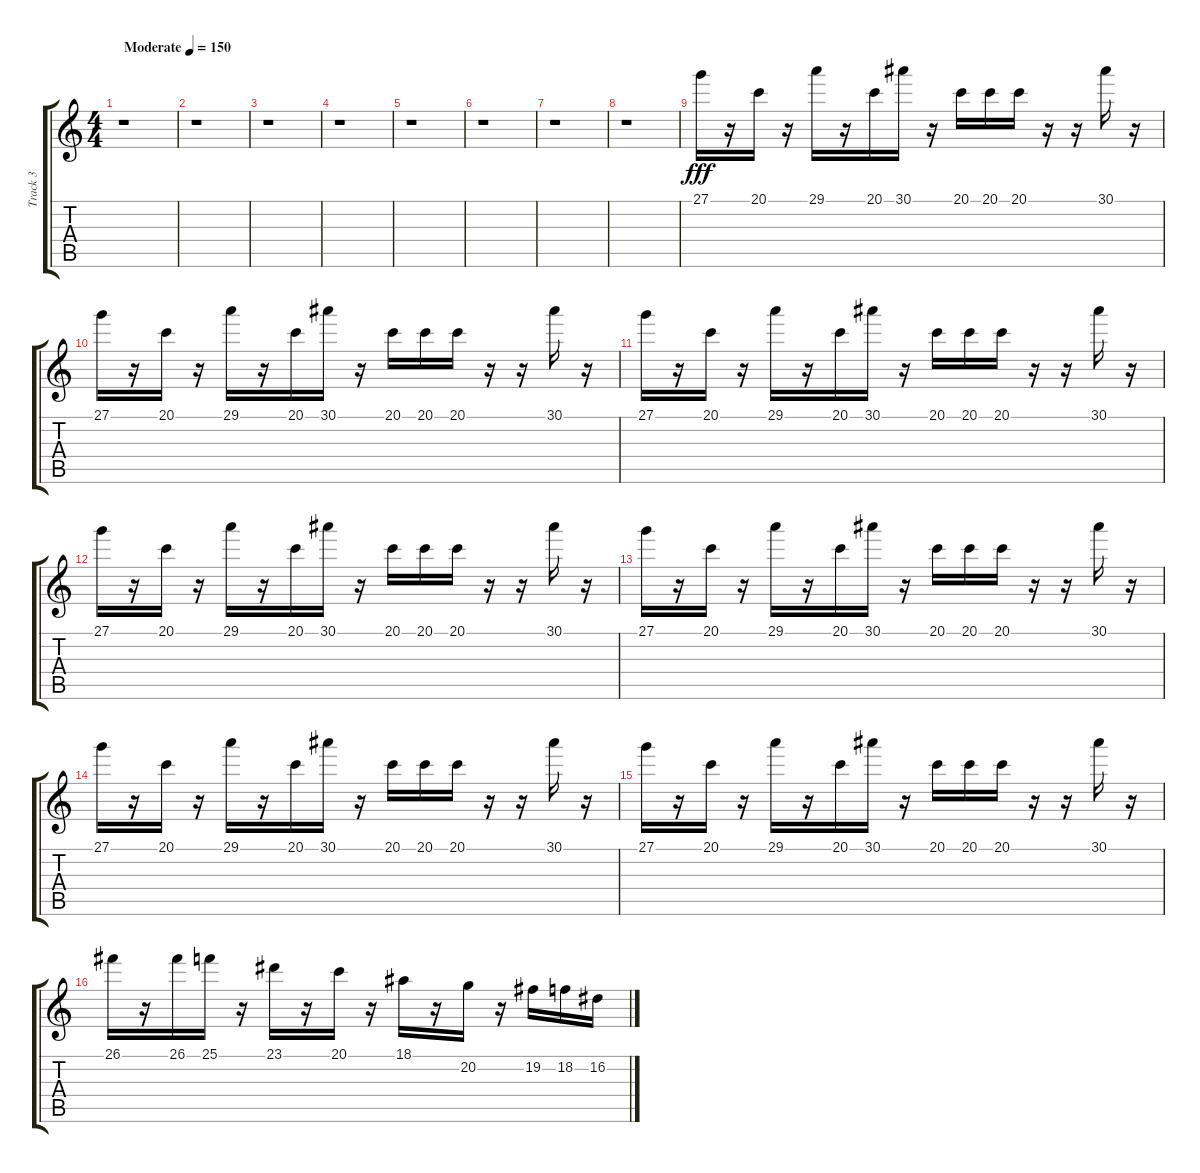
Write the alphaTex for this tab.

\track ("Track 3" "Track 3") {instrument electricpiano1}
\staff {score tabs}
\tuning (E4 B3 G3 D3 A2 E2) {hide}
\ts (4 4)
\tempo (150 "Moderate")
\clef g2
\ks c
r.1{dy fff instrument electricpiano1} |
r.1 |
r.1 |
r.1 |
r.1 |
r.1 |
r.1 |
r.1 |
27.1.16 r.16 20.1.16 r.16 29.1.16 r.16 20.1.16 30.1.16 r.16 20.1.16 20.1.16 20.1.16 r.16 r.16 30.1.16 r.16 |
27.1.16 r.16 20.1.16 r.16 29.1.16 r.16 20.1.16 30.1.16 r.16 20.1.16 20.1.16 20.1.16 r.16 r.16 30.1.16 r.16 |
27.1.16 r.16 20.1.16 r.16 29.1.16 r.16 20.1.16 30.1.16 r.16 20.1.16 20.1.16 20.1.16 r.16 r.16 30.1.16 r.16 |
27.1.16 r.16 20.1.16 r.16 29.1.16 r.16 20.1.16 30.1.16 r.16 20.1.16 20.1.16 20.1.16 r.16 r.16 30.1.16 r.16 |
27.1.16 r.16 20.1.16 r.16 29.1.16 r.16 20.1.16 30.1.16 r.16 20.1.16 20.1.16 20.1.16 r.16 r.16 30.1.16 r.16 |
27.1.16 r.16 20.1.16 r.16 29.1.16 r.16 20.1.16 30.1.16 r.16 20.1.16 20.1.16 20.1.16 r.16 r.16 30.1.16 r.16 |
27.1.16 r.16 20.1.16 r.16 29.1.16 r.16 20.1.16 30.1.16 r.16 20.1.16 20.1.16 20.1.16 r.16 r.16 30.1.16 r.16 |
26.1.16 r.16 26.1.16 25.1.16 r.16 23.1.16 r.16 20.1.16 r.16 18.1.16 r.16 20.2.16 r.16 19.2.16 18.2.16 16.2.16
